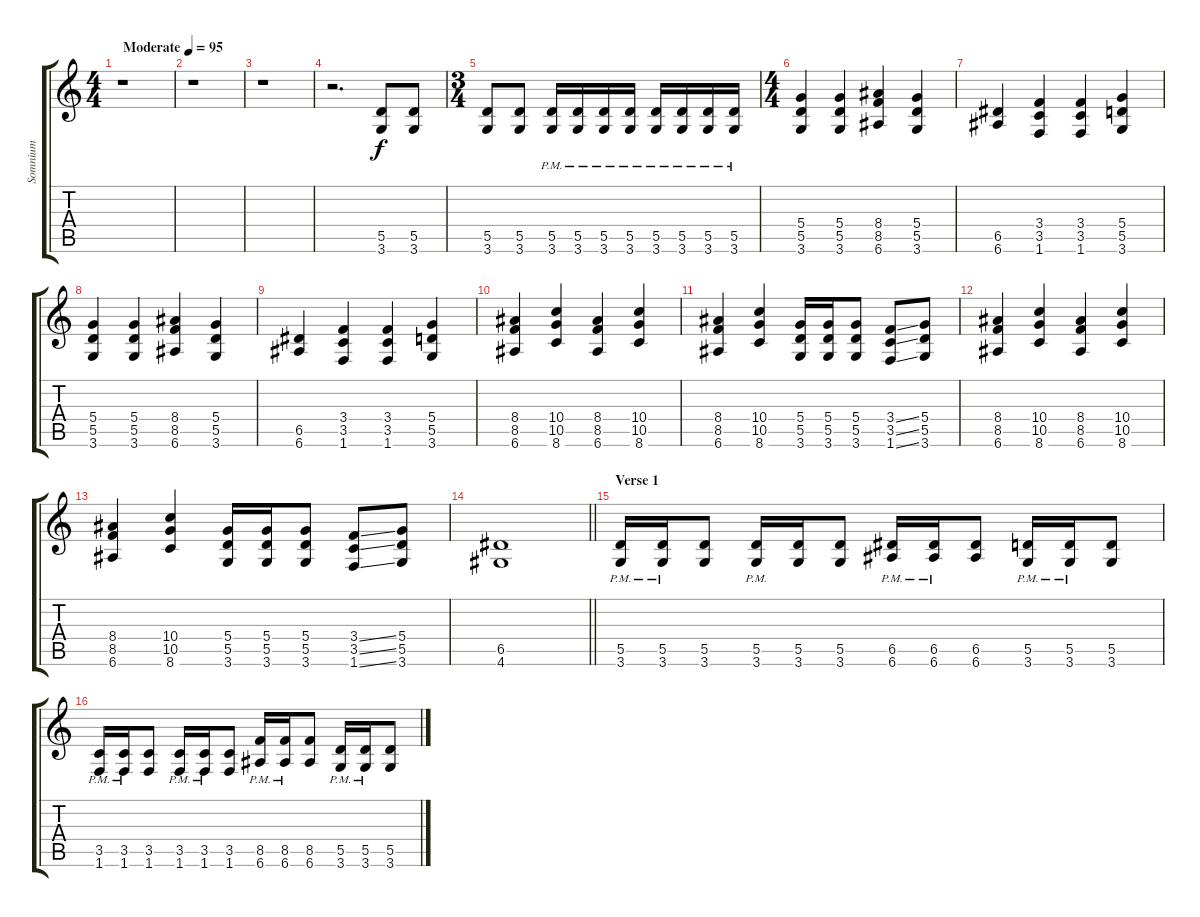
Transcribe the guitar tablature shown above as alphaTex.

\track ("Somnium" "Somnium") {instrument distortionguitar}
\staff {score tabs}
\tuning (E4 B3 G3 D3 A2 E2) {hide}
\ts (4 4)
\tempo (95 "Moderate")
\clef g2
\ks c
r.1{dy f instrument distortionguitar} |
r.1 |
r.1 |
r.2{d} (5.5 3.6).8 (5.5 3.6).8 |
\ts (3 4)
(5.5 3.6).8 (5.5 3.6).8 (5.5 3.6{pm}).16 (5.5 3.6{pm}).16 (5.5 3.6{pm}).16 (5.5 3.6{pm}).16 (5.5 3.6{pm}).16 (5.5 3.6{pm}).16 (5.5 3.6{pm}).16 (5.5 3.6{pm}).16 |
\ts (4 4)
(5.4 5.5 3.6).4 (5.4 5.5 3.6).4 (8.4 8.5 6.6).4 (5.4 5.5 3.6).4 |
(6.5 6.6).4 (3.4 3.5 1.6).4 (3.4 3.5 1.6).4 (5.4 5.5 3.6).4 |
(5.4 5.5 3.6).4 (5.4 5.5 3.6).4 (8.4 8.5 6.6).4 (5.4 5.5 3.6).4 |
(6.5 6.6).4 (3.4 3.5 1.6).4 (3.4 3.5 1.6).4 (5.4 5.5 3.6).4 |
(8.4 8.5 6.6).4 (10.4 10.5 8.6).4 (8.4 8.5 6.6).4 (10.4 10.5 8.6).4 |
(8.4 8.5 6.6).4 (10.4 10.5 8.6).4 (5.4 5.5 3.6).16 (5.4 5.5 3.6).16 (5.4 5.5 3.6).8 (3.4{ss} 3.5{ss} 1.6{ss}).8 (5.4 5.5 3.6).8 |
(8.4 8.5 6.6).4 (10.4 10.5 8.6).4 (8.4 8.5 6.6).4 (10.4 10.5 8.6).4 |
(8.4 8.5 6.6).4 (10.4 10.5 8.6).4 (5.4 5.5 3.6).16 (5.4 5.5 3.6).16 (5.4 5.5 3.6).8 (3.4{ss} 3.5{ss} 1.6{ss}).8 (5.4 5.5 3.6).8 |
\barLineRight lightlight
(6.5 4.6).1 |
\section ("" "Verse 1")
(5.5 3.6{pm}).16 (5.5 3.6{pm}).16 (5.5 3.6).8 (5.5 3.6{pm}).16 (5.5 3.6).16 (5.5 3.6).8 (6.5{pm} 6.6).16 (6.5{pm} 6.6).16 (6.5 6.6).8 (5.5 3.6{pm}).16 (5.5 3.6{pm}).16 (5.5 3.6).8 |
(3.5{pm} 1.6{pm}).16 (3.5{pm} 1.6{pm}).16 (3.5 1.6).8 (3.5{pm} 1.6{pm}).16 (3.5{pm} 1.6{pm}).16 (3.5 1.6).8 (8.5{pm} 6.6).16 (8.5{pm} 6.6).16 (8.5 6.6).8 (5.5 3.6{pm}).16 (5.5 3.6{pm}).16 (5.5 3.6).8
